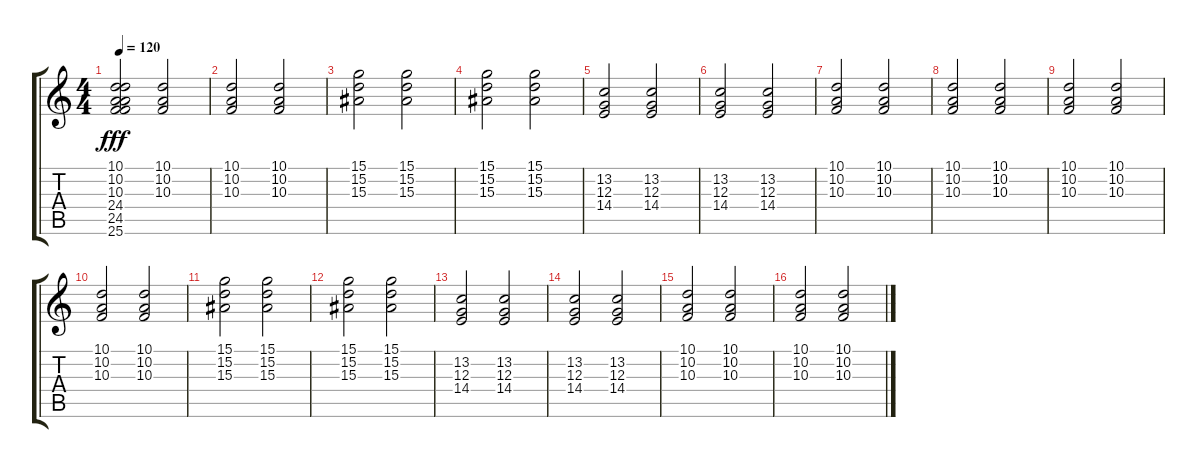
\track "" {instrument synthstrings1}
\staff {score tabs}
\tuning (E4 B3 G3 D3 A2 E2) {hide}
\ts (4 4)
\tempo 120
\clef g2
\ks c
(10.1 10.2 10.3 24.4 24.5 25.6).2{dy fff} (10.1 10.2 10.3).2 |
(10.1 10.2 10.3).2 (10.1 10.2 10.3).2 |
(15.1 15.2 15.3).2 (15.1 15.2 15.3).2 |
(15.1 15.2 15.3).2 (15.1 15.2 15.3).2 |
(13.2 12.3 14.4).2 (13.2 12.3 14.4).2 |
(13.2 12.3 14.4).2 (13.2 12.3 14.4).2 |
(10.1 10.2 10.3).2 (10.1 10.2 10.3).2 |
(10.1 10.2 10.3).2 (10.1 10.2 10.3).2 |
(10.1 10.2 10.3).2 (10.1 10.2 10.3).2 |
(10.1 10.2 10.3).2 (10.1 10.2 10.3).2 |
(15.1 15.2 15.3).2 (15.1 15.2 15.3).2 |
(15.1 15.2 15.3).2 (15.1 15.2 15.3).2 |
(13.2 12.3 14.4).2 (13.2 12.3 14.4).2 |
(13.2 12.3 14.4).2 (13.2 12.3 14.4).2 |
(10.1 10.2 10.3).2 (10.1 10.2 10.3).2 |
(10.1 10.2 10.3).2 (10.1 10.2 10.3).2
